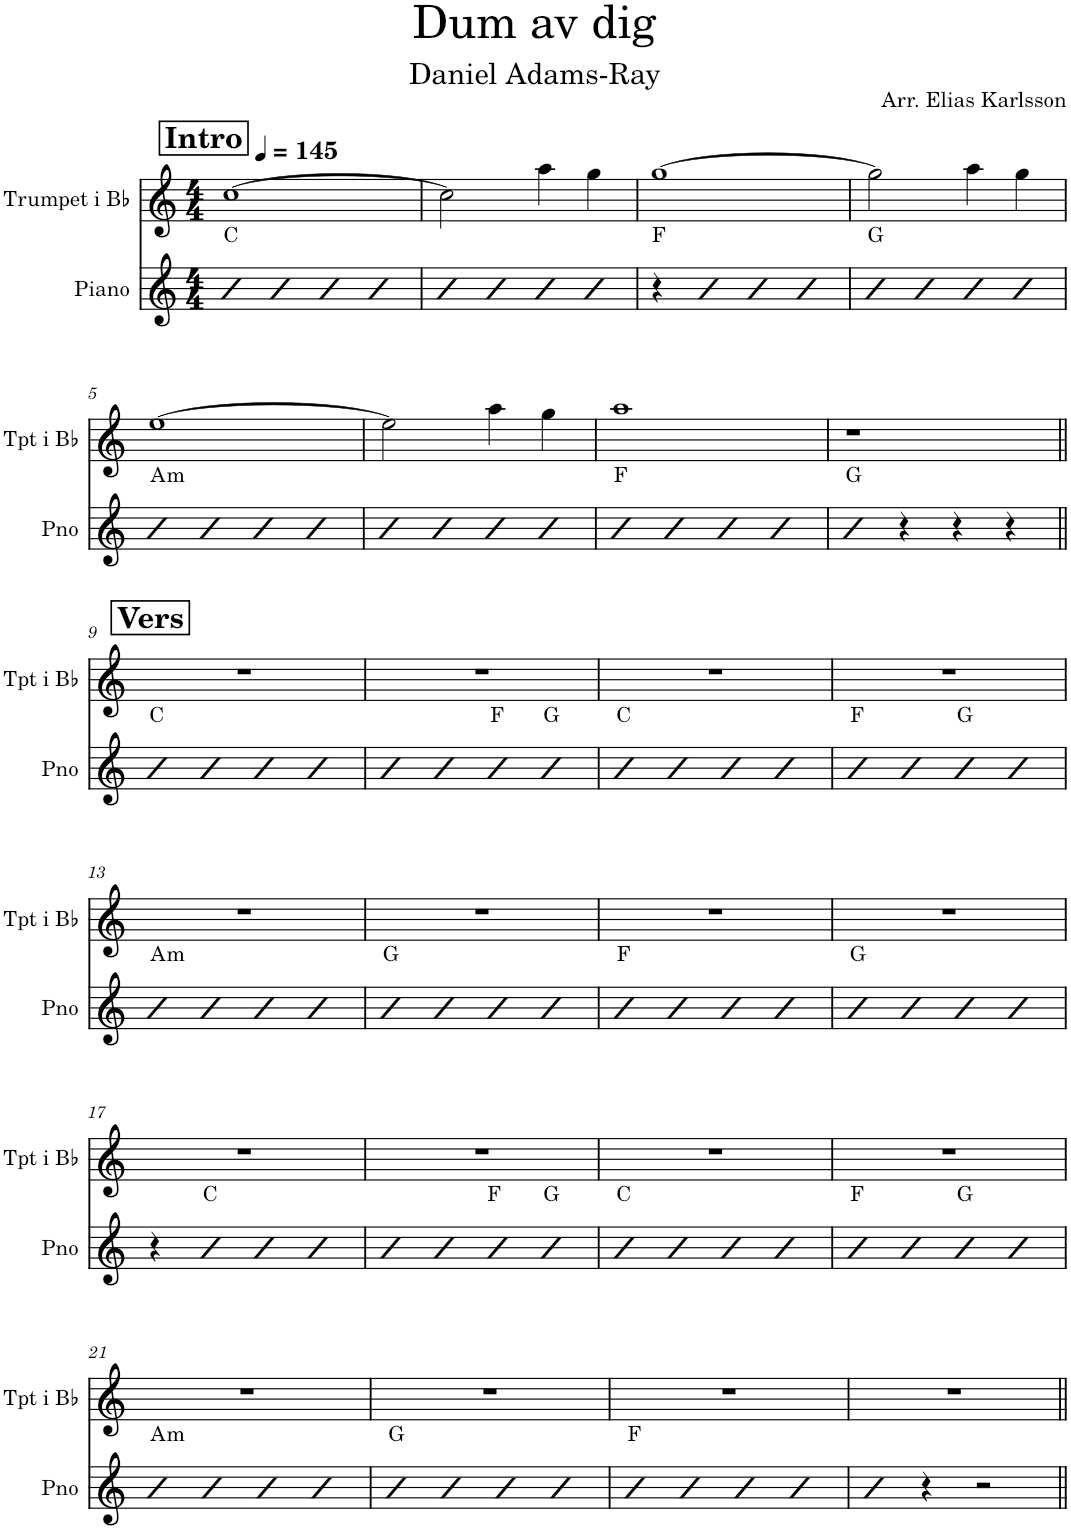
**kern	**harte	**kern
*part2	*part2	*part1
*staff2	*	*staff1
*I"Piano	*	*I"Trumpet i Bb
*I'Pno	*	*I'Tpt i Bb
*clefG2	*	*clefG2
*	*	*Trd1c2
*k[]	*	*k[]
*M4/4	*	*M4/4
*MM145	*	*MM145
!!LO:REH:place=s1:a:B:cj:fs=14:t=Intro
=1	=1	=1
4b	C:maj	[1cc
4b	.	.
4b	.	.
4b	.	.
=2	=2	=2
4b	.	2cc\]
4b	.	.
4b	.	4aa\
4b	.	4gg\
=3	=3	=3
4r	F:maj	[1gg
4b	.	.
4b	.	.
4b	.	.
=4	=4	=4
4b	G:maj	2gg\]
4b	.	.
4b	.	4aa\
4b	.	4gg\
!!LO:LB:g=z
=5	=5	=5
!	!LO:H:kt=m	!
4b	A:min	[1ee
4b	.	.
4b	.	.
4b	.	.
=6	=6	=6
4b	.	2ee\]
4b	.	.
4b	.	4aa\
4b	.	4gg\
=7	=7	=7
4b	F:maj	1aa
4b	.	.
4b	.	.
4b	.	.
=8	=8	=8
4b	G:maj	1r
4r	.	.
4r	.	.
4r	.	.
!!LO:LB:g=z
!!LO:REH:place=s1:a:B:cj:fs=14:t=Vers
=9||	=9||	=9||
4cc	C:maj	1r
4b	.	.
4b	.	.
4b	.	.
=10	=10	=10
4b	.	1r
4b	.	.
4b	F:maj	.
4b	G:maj	.
=11	=11	=11
4b	C:maj	1r
4b	.	.
4b	.	.
4b	.	.
=12	=12	=12
4b	F:maj	1r
4b	.	.
4b	G:maj	.
4b	.	.
!!LO:LB:g=z
=13	=13	=13
!	!LO:H:kt=m	!
4b	A:min	1r
4b	.	.
4b	.	.
4b	.	.
=14	=14	=14
4b	G:maj	1r
4b	.	.
4b	.	.
4b	.	.
=15	=15	=15
4b	F:maj	1r
4b	.	.
4b	.	.
4b	.	.
=16	=16	=16
4b	G:maj	1r
4b	.	.
4b	.	.
4b	.	.
!!LO:LB:g=z
=17	=17	=17
4r	.	1r
4b	C:maj	.
4b	.	.
4b	.	.
=18	=18	=18
4b	.	1r
4b	.	.
4b	F:maj	.
4b	G:maj	.
=19	=19	=19
4b	C:maj	1r
4b	.	.
4b	.	.
4b	.	.
=20	=20	=20
4b	F:maj	1r
4b	.	.
4b	G:maj	.
4b	.	.
!!LO:LB:g=z
=21	=21	=21
!	!LO:H:kt=m	!
4b	A:min	1r
4b	.	.
4b	.	.
4b	.	.
=22	=22	=22
4b	G:maj	1r
4b	.	.
4b	.	.
4b	.	.
=23	=23	=23
4b	F:maj	1r
4b	.	.
4b	.	.
4b	.	.
=24	=24	=24
4b	.	1r
4r	.	.
2r	.	.
=||	=||	=||
*-	*-	*-
